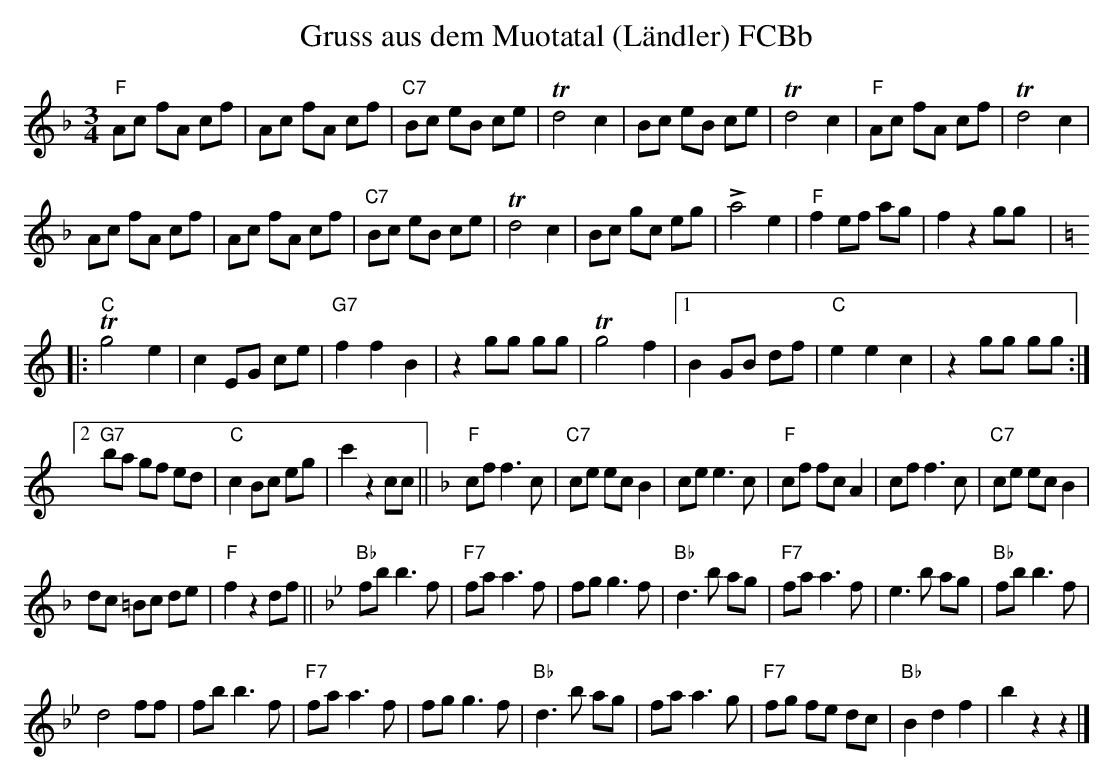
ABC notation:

X:1
T: Gruss aus dem Muotatal (L\"andler) FCBb
M:3/4
L:1/8
K:F
"F"Ac fA cf | Ac fA cf | "C7"Bc eB ce | Td4c2 | Bc eB ce | Td4c2 | "F"Ac fA cf | Td4c2 |
Ac fA cf | Ac fA cf | "C7"Bc eB ce | Td4c2 | Bc gc eg | +>+a4e2 | "F"f2 ef ag | f2z2gg |: [K:C]
"C"Tg4e2 | c2 EG ce | "G7"f2f2B2 | z2 gg gg | Tg4f2 |1 B2 GB df | "C"e2e2c2 | z2gg gg :|2
"G7"ba gf ed | "C"c2 Bc eg | c'2z2cc || [K:F] "F"cf f3c | "C7"ce ec B2 | ce e3c | "F"cf fc A2 | cf f3c | "C7"ce ec B2 |
dc =Bc de | "F"f2z2df || [K:Bb] "Bb"fb b3f | "F7"fa a3f | fg g3f | "Bb"d3b ag | "F7"fa a3f | e3b ag | "Bb"fb b3f |
d4 ff | fb b3f | "F7"fa a3f | fg g3f | "Bb"d3b ag | fa a3g | "F7"fg fe dc | "Bb"B2d2f2 | b2z2z2 |]
